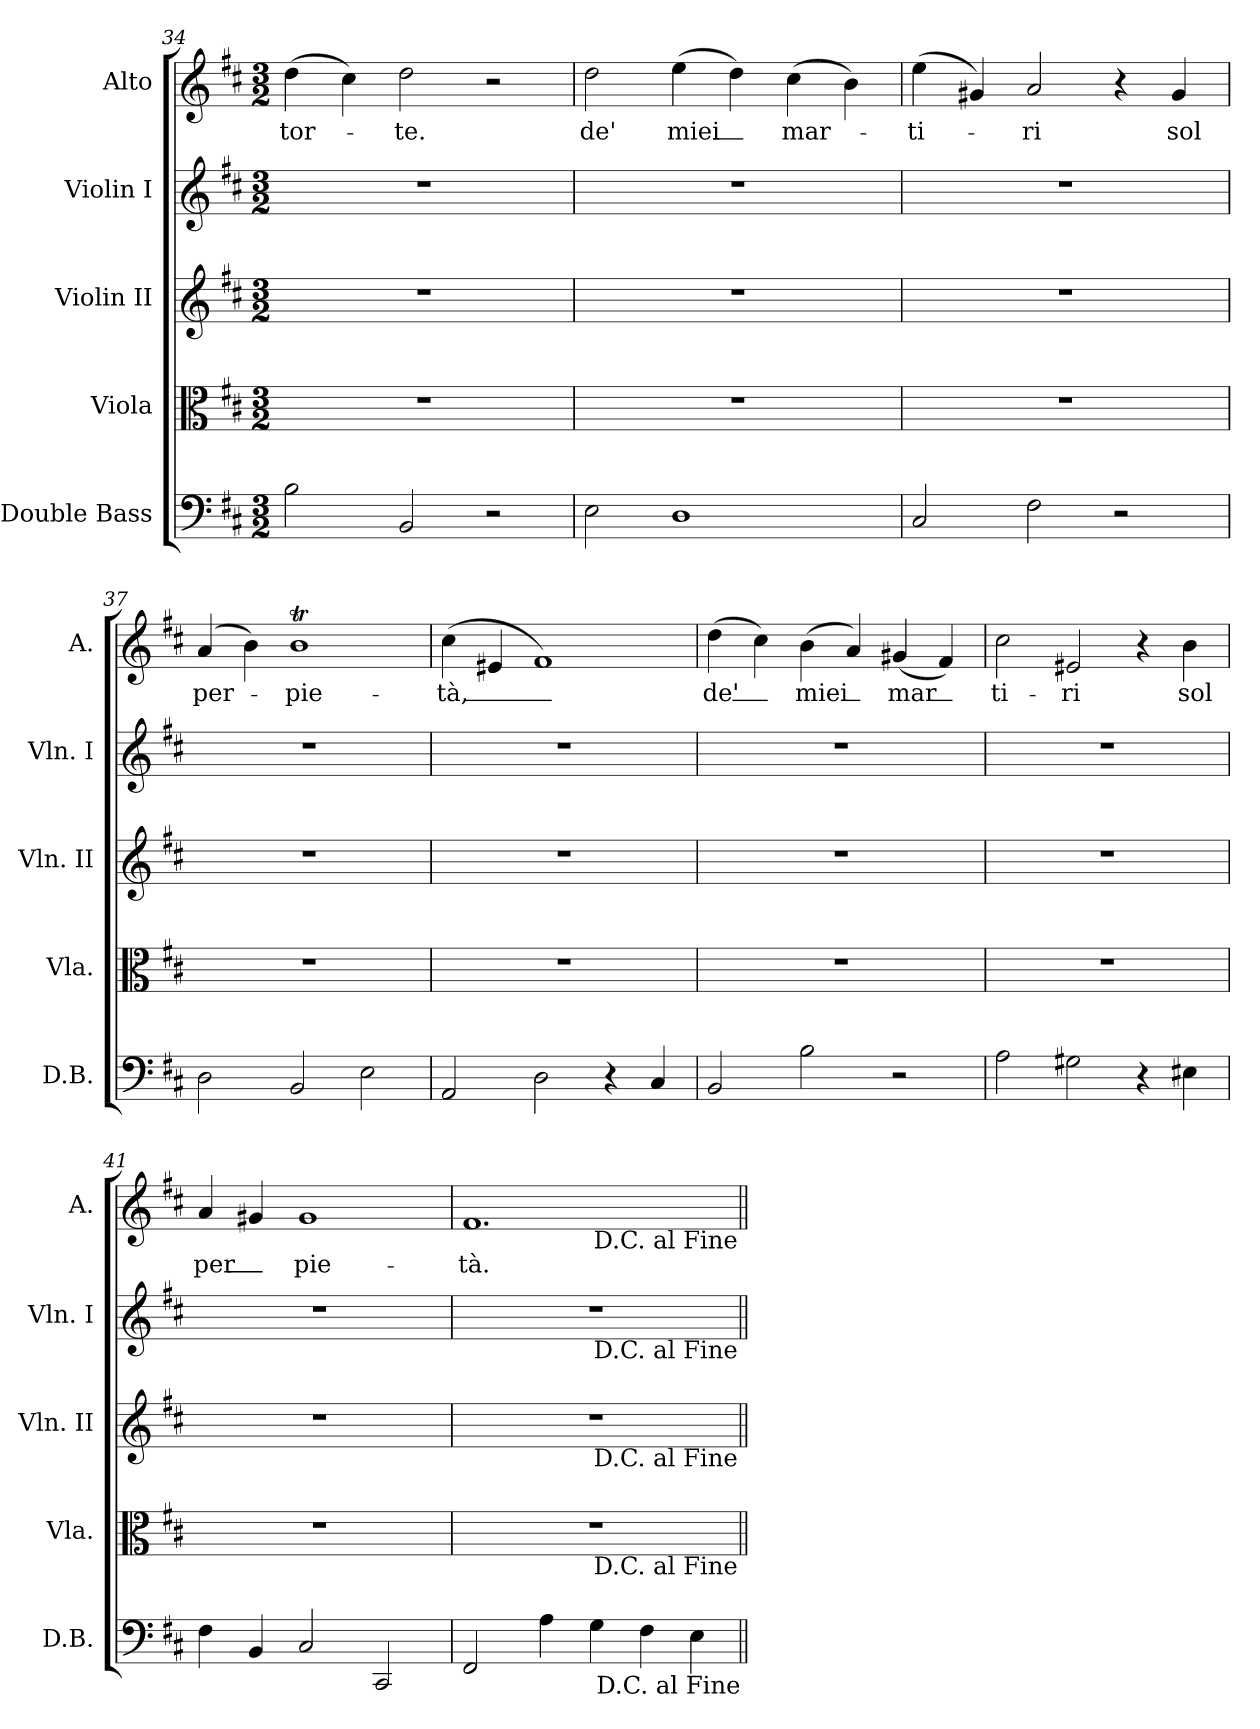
**kern	**kern	**kern	**kern	**kern	**text
*part5	*part4	*part3	*part2	*part1	*part1
*staff5	*staff4	*staff3	*staff2	*staff1	*staff1
*I"Double Bass	*I"Viola	*I"Violin II	*I"Violin I	*I"Alto	*
*I'D.B.	*I'Vla.	*I'Vln. II	*I'Vln. I	*I'A.	*
*clefF4	*clefC3	*clefG2	*clefG2	*clefG2	*
*ITrd7c12	*	*	*	*	*
*k[f#c#]	*k[f#c#]	*k[f#c#]	*k[f#c#]	*k[f#c#]	*
*D:	*D:	*D:	*D:	*D:	*
*M3/2	*M3/2	*M3/2	*M3/2	*M3/2	*
=34	=34	=34	=34	=34	=34
2BB\	1.r	1.r	1.r	(>4dd\	tor-
.	.	.	.	4cc#\)	.
2BBB/	.	.	.	2dd\	te.
2r	.	.	.	2r	.
=35	=35	=35	=35	=35	=35
2EE\	1.r	1.r	1.r	2dd\	de'
1DD	.	.	.	(>4ee\	miei_
.	.	.	.	4dd\)	.
.	.	.	.	(>4cc#\	mar-
.	.	.	.	4b\)	.
=36	=36	=36	=36	=36	=36
2CC#/	1.r	1.r	1.r	(>4ee\	ti-
.	.	.	.	4g#/)	.
2FF#\	.	.	.	2a/	ri
2r	.	.	.	4r	.
.	.	.	.	4g#/	sol
!!LO:LB:g=z
=37	=37	=37	=37	=37	=37
2DD\	1.r	1.r	1.r	(>4a/	per-
.	.	.	.	4b\)	.
2BBB/	.	.	.	1bT	pie-
2EE\	.	.	.	.	.
!!LO:PB:g=z
=38	=38	=38	=38	=38	=38
2AAA/	1.r	1.r	1.r	(>4cc#\	tà,_
.	.	.	.	4e#/	.
2DD\	.	.	.	1f#)	.
4r	.	.	.	.	.
4CC#/	.	.	.	.	.
=39	=39	=39	=39	=39	=39
2BBB/	1.r	1.r	1.r	(>4dd\	de'_
.	.	.	.	4cc#\)	.
2BB\	.	.	.	(>4b\	miei_
.	.	.	.	4a/)	.
2r	.	.	.	(<4g#/	mar_
.	.	.	.	4f#/)	.
=40	=40	=40	=40	=40	=40
2AA\	1.r	1.r	1.r	2cc#\	ti-
2GG#\	.	.	.	2e#/	ri
4r	.	.	.	4r	.
4EE#\	.	.	.	4b\	sol
=41	=41	=41	=41	=41	=41
4FF#\	1.r	1.r	1.r	4a/	per_
4BBB/	.	.	.	4g#/	.
2CC#/	.	.	.	1g#	pie-
2CCC#/	.	.	.	.	.
=42	=42	=42	=42	=42	=42
2FFF#/	1.r	1.r	1.r	1.f#	tà.
4AA\	.	.	.	.	.
4GG\	.	.	.	.	.
4FF#\	.	.	.	.	.
4EE\	.	.	.	.	.
!	!	!	!	!LO:TX:b:t=D.C. al Fine	!
!	!	!	!LO:TX:b:t=D.C. al Fine	!	!
!	!	!LO:TX:b:t=D.C. al Fine	!	!	!
!	!LO:TX:b:t=D.C. al Fine	!	!	!	!
!LO:TX:b:t=D.C. al Fine	!	!	!	!	!
=||	=||	=||	=||	=||	=||
*-	*-	*-	*-	*-	*-
